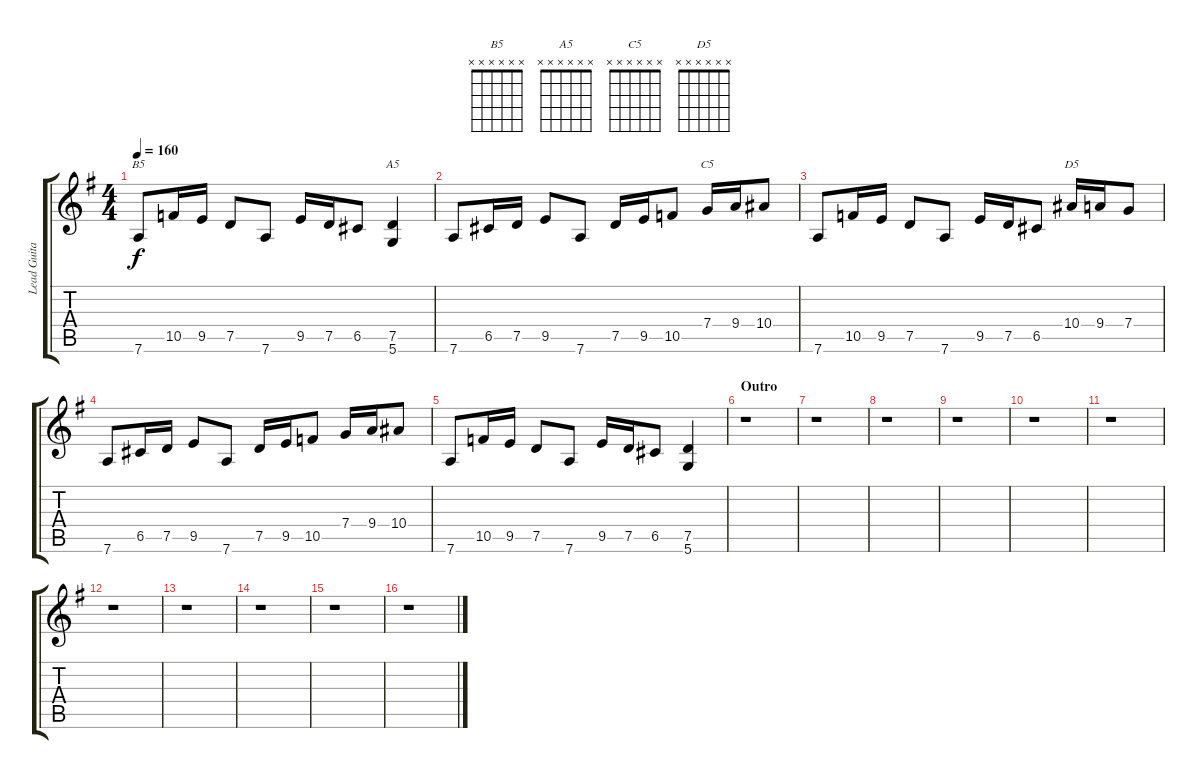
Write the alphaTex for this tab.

\track ("Lead Guitar 1" "Lead Guita") {instrument distortionguitar}
\staff {score tabs}
\tuning (D4 A3 F3 C3 G2 D2) {hide}
\chord ("B5" x x x x x x)
\chord ("A5" x x x x x x)
\chord ("C5" x x x x x x)
\chord ("D5" x x x x x x)
\ts (4 4)
\tempo 160
\clef g2
\ks eminor
7.6.8{ch "B5" dy f} 10.5.16 9.5.16 7.5.8 7.6.8 9.5.16 7.5.16 6.5.8 (7.5 5.6).4{ch "A5"} |
7.6.8 6.5.16 7.5.16 9.5.8 7.6.8 7.5.16 9.5.16 10.5.8 7.4.16{ch "C5"} 9.4.16 10.4.8 |
7.6.8 10.5.16 9.5.16 7.5.8 7.6.8 9.5.16 7.5.16 6.5.8 10.4.16{ch "D5"} 9.4.16 7.4.8 |
7.6.8 6.5.16 7.5.16 9.5.8 7.6.8 7.5.16 9.5.16 10.5.8 7.4.16 9.4.16 10.4.8 |
7.6.8 10.5.16 9.5.16 7.5.8 7.6.8 9.5.16 7.5.16 6.5.8 (7.5 5.6).4 |
\section ("" "Outro")
r.1 |
r.1 |
r.1 |
r.1 |
r.1 |
r.1 |
r.1 |
r.1 |
r.1 |
r.1 |
r.1
